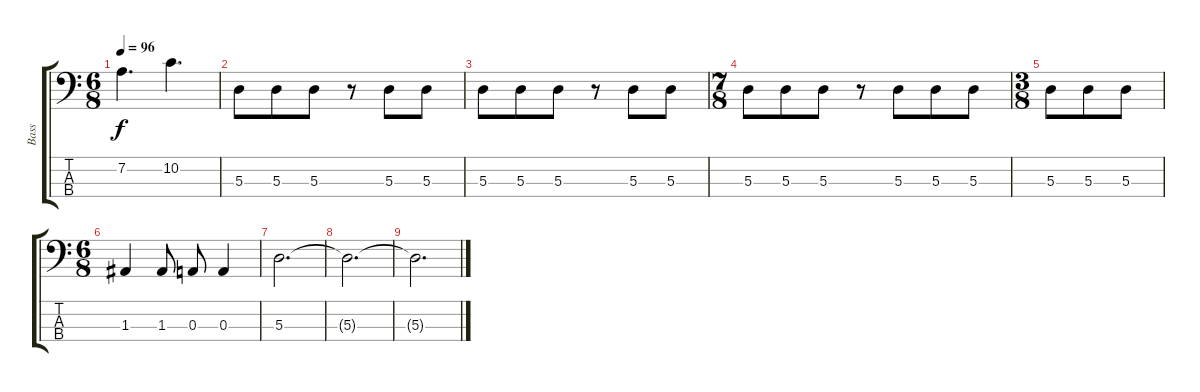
\track ("Bass" "Bass") {instrument electricbassfinger}
\staff {score tabs}
\tuning (G2 D2 A1 E1) {hide}
\ts (6 8)
\tempo 96
\clef f4
\ks c
7.2.4{d dy f} 10.2.4{d} |
5.3.8 5.3.8 5.3.8 r.8 5.3.8 5.3.8 |
5.3.8 5.3.8 5.3.8 r.8 5.3.8 5.3.8 |
\ts (7 8)
5.3.8 5.3.8 5.3.8 r.8 5.3.8 5.3.8 5.3.8 |
\ts (3 8)
5.3.8 5.3.8 5.3.8 |
\ts (6 8)
1.3.4 1.3.8 0.3.8 0.3.4 |
5.3.2{d} |
5.3{t}.2{d} |
5.3{t}.2{d}
